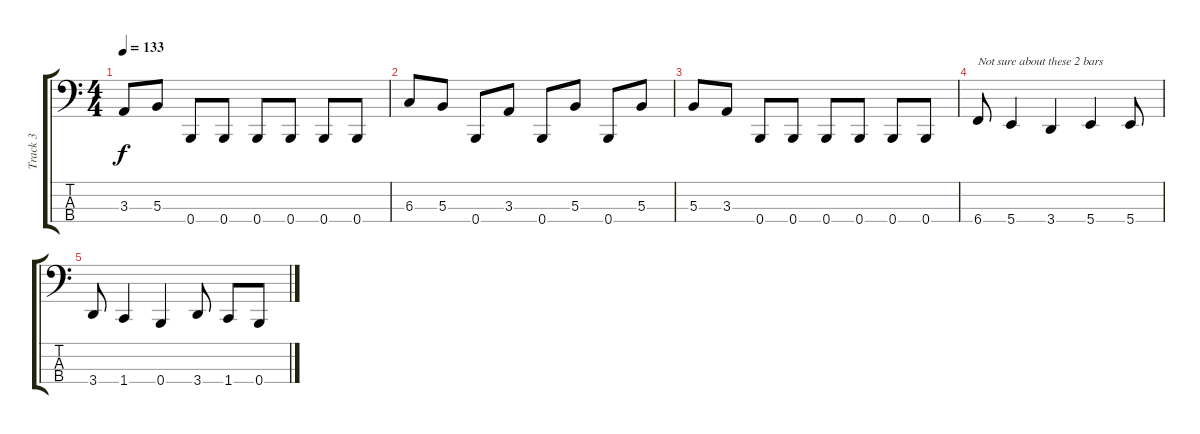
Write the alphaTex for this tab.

\track ("Track 3" "Track 3") {instrument electricbasspick}
\staff {score tabs}
\tuning (E2 B1 Gb1 B0) {hide}
\ts (4 4)
\tempo 133
\clef f4
\ks c
3.3.8{dy f} 5.3.8 0.4.8 0.4.8 0.4.8 0.4.8 0.4.8 0.4.8 |
6.3.8 5.3.8 0.4.8 3.3.8 0.4.8 5.3.8 0.4.8 5.3.8 |
5.3.8 3.3.8 0.4.8 0.4.8 0.4.8 0.4.8 0.4.8 0.4.8 |
6.4.8{txt "Not sure about these 2 bars"} 5.4.4 3.4.4 5.4.4 5.4.8 |
3.4.8 1.4.4 0.4.4 3.4.8 1.4.8 0.4.8
